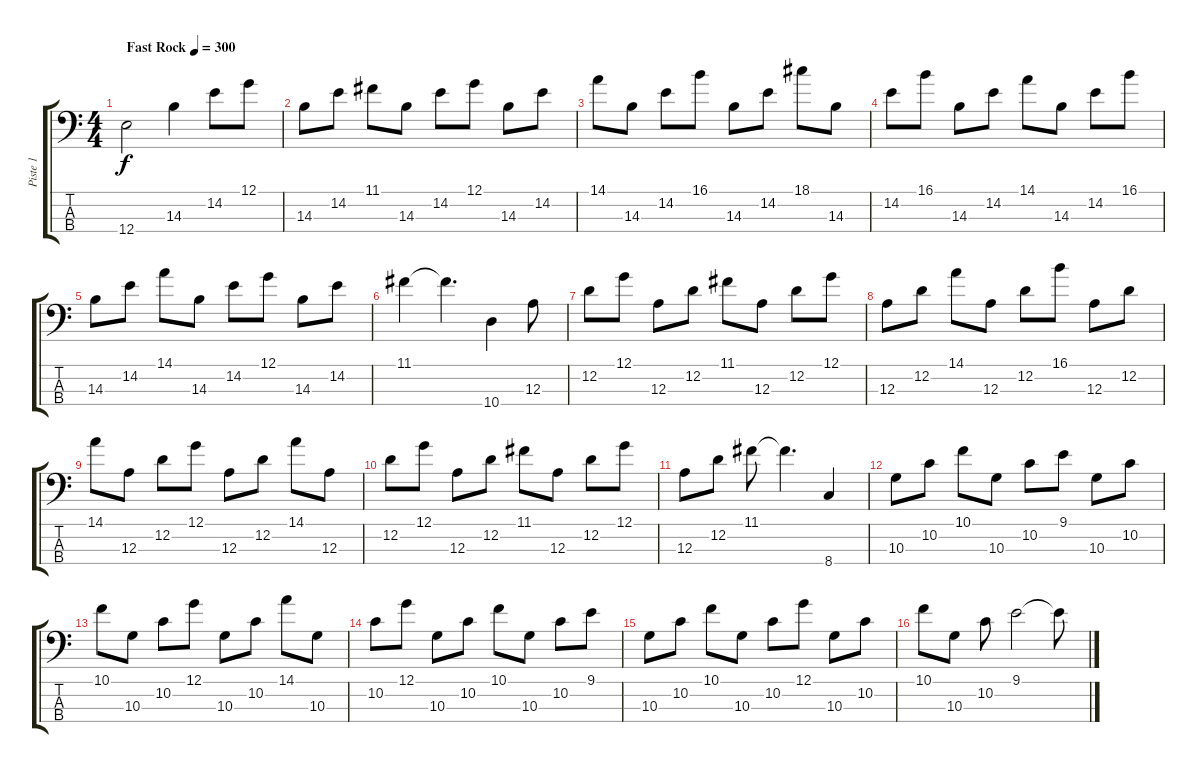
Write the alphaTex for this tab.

\track ("Piste 1" "Piste 1") {instrument electricbassfinger}
\staff {score tabs}
\tuning (G2 D2 A1 E1) {hide}
\ts (4 4)
\tempo (300 "Fast Rock")
\clef f4
\ks c
12.4.2{dy f instrument electricbassfinger} 14.3.4 14.2.8 12.1.8 |
14.3.8 14.2.8 11.1.8 14.3.8 14.2.8 12.1.8 14.3.8 14.2.8 |
14.1.8 14.3.8 14.2.8 16.1.8 14.3.8 14.2.8 18.1.8 14.3.8 |
14.2.8 16.1.8 14.3.8 14.2.8 14.1.8 14.3.8 14.2.8 16.1.8 |
14.3.8 14.2.8 14.1.8 14.3.8 14.2.8 12.1.8 14.3.8 14.2.8 |
11.1.4 11.1{t}.4{d} 10.4.4 12.3.8 |
12.2.8 12.1.8 12.3.8 12.2.8 11.1.8 12.3.8 12.2.8 12.1.8 |
12.3.8 12.2.8 14.1.8 12.3.8 12.2.8 16.1.8 12.3.8 12.2.8 |
14.1.8 12.3.8 12.2.8 12.1.8 12.3.8 12.2.8 14.1.8 12.3.8 |
12.2.8 12.1.8 12.3.8 12.2.8 11.1.8 12.3.8 12.2.8 12.1.8 |
12.3.8 12.2.8 11.1.8 11.1{t}.4{d} 8.4.4 |
10.3.8 10.2.8 10.1.8 10.3.8 10.2.8 9.1.8 10.3.8 10.2.8 |
10.1.8 10.3.8 10.2.8 12.1.8 10.3.8 10.2.8 14.1.8 10.3.8 |
10.2.8 12.1.8 10.3.8 10.2.8 10.1.8 10.3.8 10.2.8 9.1.8 |
10.3.8 10.2.8 10.1.8 10.3.8 10.2.8 12.1.8 10.3.8 10.2.8 |
10.1.8 10.3.8 10.2.8 9.1.2 9.1{t}.8
